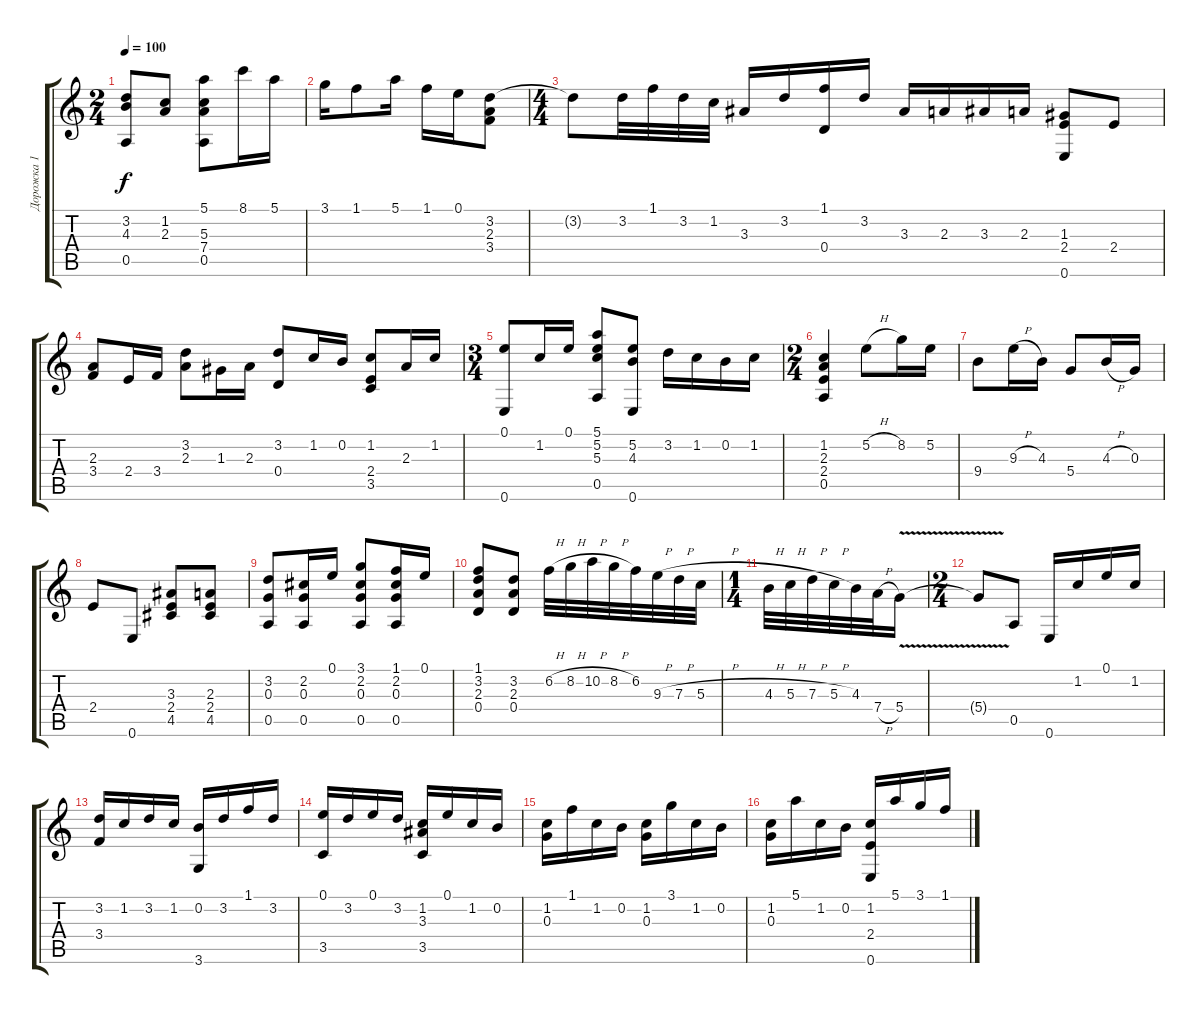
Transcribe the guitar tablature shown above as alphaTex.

\track ("Дорожка 1" "Дорожка 1") {instrument acousticguitarsteel}
\staff {score tabs}
\tuning (E4 B3 G3 D3 A2 E2) {hide}
\ts (2 4)
\tempo 100
\clef g2
\ks c
(3.2 4.3 0.5).8{dy f} (1.2 2.3).8 (5.1 5.3 7.4 0.5).8 8.1.16 5.1.16 |
3.1.16 1.1.8 5.1.16 1.1.16 0.1.16 (3.2 2.3 3.4).8 |
\ts (4 4)
3.2{t}.8 3.2.32 1.1.32 3.2.32 1.2.32 3.3.16 3.2.16 (1.1 0.4).16 3.2.16 3.3.16 2.3.16 3.3.16 2.3.16 (1.3 2.4 0.6).8 2.4.8 |
(2.3 3.4).8 2.4.16 3.4.16 (3.2 2.3).8 1.3.16 2.3.16 (3.2 0.4).8 1.2.16 0.2.16 (1.2 2.4 3.5).8 2.3.16 1.2.16 |
\ts (3 4)
(0.1 0.6).8 1.2.16 0.1.16 (5.1 5.2 5.3 0.5).8 (5.2 4.3 0.6).8 3.2.16 1.2.16 0.2.16 1.2.16 |
\ts (2 4)
(1.2 2.3 2.4 0.5).4 5.2{h}.8 8.2.16 5.2.16 |
9.4.8 9.3{h}.16 4.3.16 5.4.8 4.3{h}.16 0.3.16 |
2.4.8 0.6.8 (3.3 2.4 4.5).8 (2.3 2.4 4.5).8 |
(3.2 0.3 0.5).8 (2.2 0.3 0.5).16 0.1.16 (3.1 2.2 0.3 0.5).8 (1.1 2.2 0.3 0.5).16 0.1.16 |
(1.1 3.2 2.3 0.4).8 (3.2 2.3 0.4).8 6.2{h}.32 8.2{h}.32 10.2{h}.32 8.2{h}.32 6.2.32 9.3{h}.32 7.3{h}.32 5.3{h}.32 |
\ts (1 4)
4.3{h}.32 5.3{h}.32 7.3{h}.32 5.3{h}.32 4.3.32 7.4{h}.32 5.4{v}.16 |
\ts (2 4)
5.4{t}.8 0.5.8 0.6.16 1.2.16 0.1.16 1.2.16 |
(3.2 3.4).16 1.2.16 3.2.16 1.2.16 (0.2 3.6).16 3.2.16 1.1.16 3.2.16 |
(0.1 3.5).16 3.2.16 0.1.16 3.2.16 (1.2 3.3 3.5).16 0.1.16 1.2.16 0.2.16 |
(1.2 0.3).16 1.1.16 1.2.16 0.2.16 (1.2 0.3).16 3.1.16 1.2.16 0.2.16 |
(1.2 0.3).16 5.1.16 1.2.16 0.2.16 (1.2 2.4 0.6).16 5.1.16 3.1.16 1.1.16
